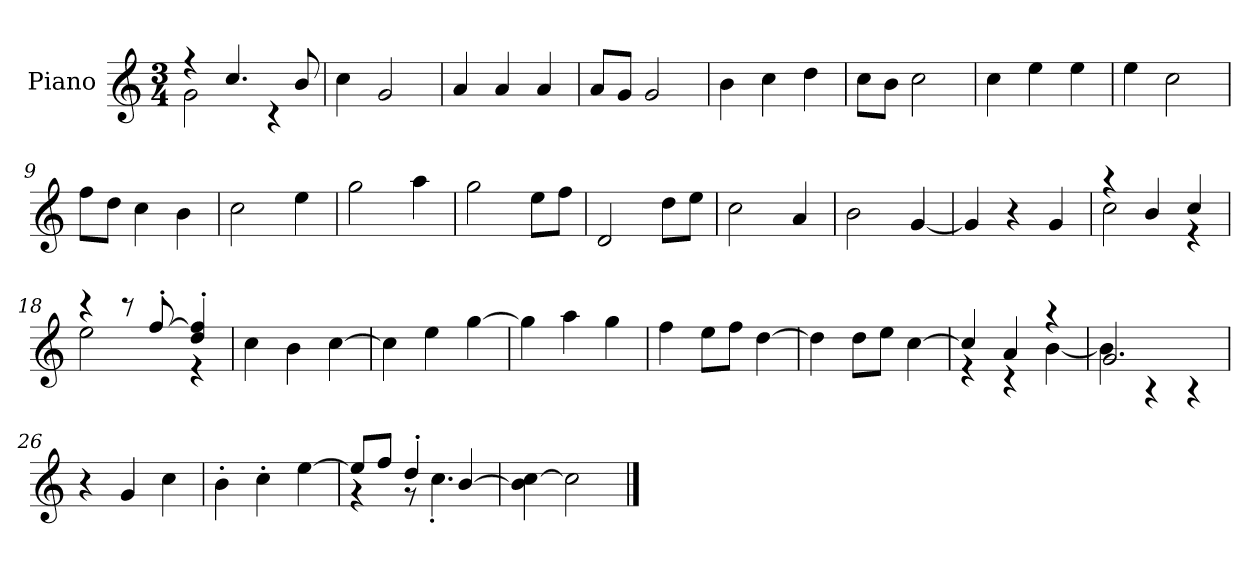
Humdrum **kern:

**kern
*part1
*staff1
*I"Piano
*I'P-no
*clefG2
*k[]
*M3/4
*MM179
=1
*^
4r	2g\
4.cc/	.
.	4r
8b/	.
*v	*v
=2
4cc\
2g/
=3
4a/
4a/
4a/
=4
8a/L
8g/J
2g/
=5
4b\
4cc\
4dd\
=6
8cc\L
8b\J
2cc\
=7
4cc\
4ee\
4ee\
=8
4ee\
2cc\
=9
8ff\L
8dd\J
4cc\
4b\
=10
2cc\
4ee\
=11
2gg\
4aa\
!!LO:LB:g=z
=12
2gg\
8ee\L
8ff\J
=13
2d/
8dd\L
8ee\J
=14
2cc\
4a/
=15
2b\
[4g/
=16
4g/]
4r
4g/
=17
*^
4r	2cc\
4b/	.
4cc/	4r
=18	=18
4r	2ee\
8r	.
[8ff'/	.
4dd/' 4ff/]'	4r
*v	*v
=19
4cc\
4b\
[4cc\
=20
4cc\]
4ee\
[4gg\
=21
4gg\]
4aa\
4gg\
=22
4ff\
8ee\L
8ff\J
[4dd\
!!LO:LB:g=z
=23
4dd\]
8dd\L
8ee\J
[4cc\
=24
*^
4cc/]	4r
4a/	4r
4r	[4b\
=25	=25
2.g/	4b\]
.	4r
.	4r
*v	*v
=26
4r
4g/
4cc\
=27
4b'\
4cc'\
[4ee\
=28
*^
8ee/L]	4r
8ff/J	.
4dd'/	8r
.	4.cc'\
[4b/	.
*v	*v
=29
4b\] [4cc\
2cc\]
==
*-
